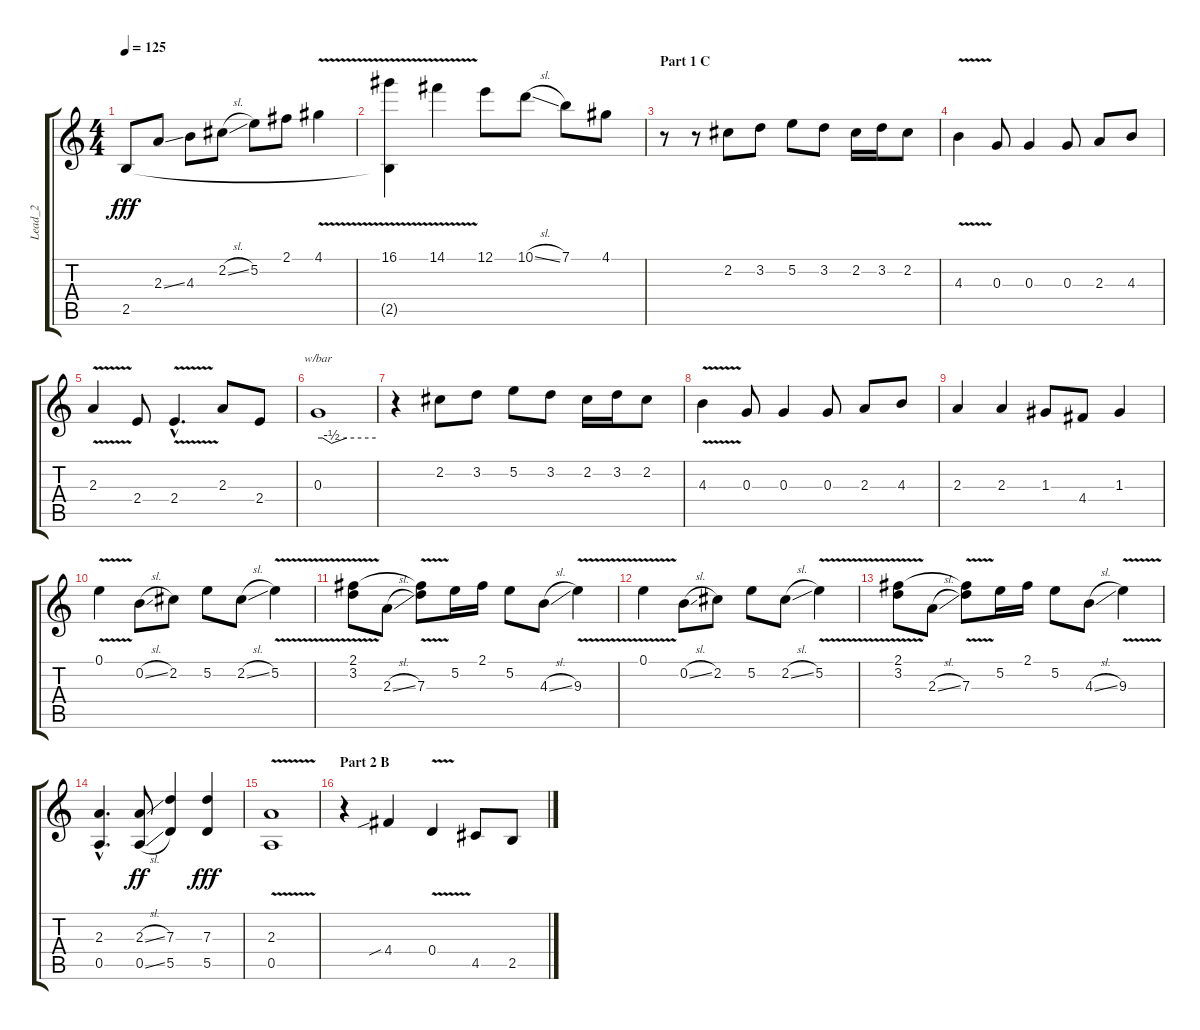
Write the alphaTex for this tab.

\track ("Lead_2" "Lead_2") {instrument acousticguitarnylon}
\staff {score tabs}
\tuning (E4 B3 G3 D3 A2 E2) {hide}
\ts (4 4)
\tempo 125
\clef g2
\ks c
2.5.8{dy fff} 2.3{ss}.8{volume 13} 4.3.8 2.2{sl}.8 5.2.8 2.1.8 4.1{v}.4 |
(16.1{v} 2.5{t}).4 14.1{v}.4 12.1.8 10.1{sl}.8 7.1.8 4.1.8 |
\section ("" "Part 1 C")
r.8 r.8 2.2.8 3.2.8 5.2.8 3.2.8 2.2.16 3.2.16 2.2.8 |
4.3{v}.4 0.3.8 0.3.4 0.3.8 2.3.8 4.3.8 |
2.3{v}.4 2.4.8 2.4{v hac}.4{d} 2.3.8 2.4.8 |
0.3.1{tbe (custom default 0 0 5 0 14 -2 30 0 60 0)} |
r.4 2.2.8 3.2.8 5.2.8 3.2.8 2.2.16 3.2.16 2.2.8 |
4.3{v}.4 0.3.8 0.3.4 0.3.8 2.3.8 4.3.8 |
2.3.4 2.3.4 1.3.8 4.4.8 1.3.4 |
0.1{v}.4{volume 13 instrument electricbassfinger} 0.2{sl}.8 2.2.8 5.2.8 2.2{sl}.8 5.2{v}.4 |
(2.1{v} 3.2{v}).8 2.3{sl}.8 (2.1{t} 7.3).8 5.2.16 2.1.16 5.2.8 4.3{sl}.8 9.3{v}.4 |
0.1{v}.4{volume 16 instrument electricguitarjazz} 0.2{sl}.8 2.2.8 5.2.8 2.2{sl}.8 5.2{v}.4 |
(2.1{v} 3.2{v}).8 2.3{sl}.8 (2.1{t} 7.3).8 5.2.16 2.1.16 5.2.8 4.3{sl}.8 9.3{v}.4 |
(2.3{hac} 0.5{hac}).4{d volume 13 instrument electricbassfinger} (2.3{sl} 0.5{sl}).8{dy ff} (7.3 5.5).4 (7.3 5.5).4{dy fff} |
(2.3{v} 0.5{v}).1 |
\section ("" "Part 2 B")
r.4{volume 16 instrument electricguitarclean} 4.4{sib}.4 0.4{v}.4 4.5.8 2.5.8
